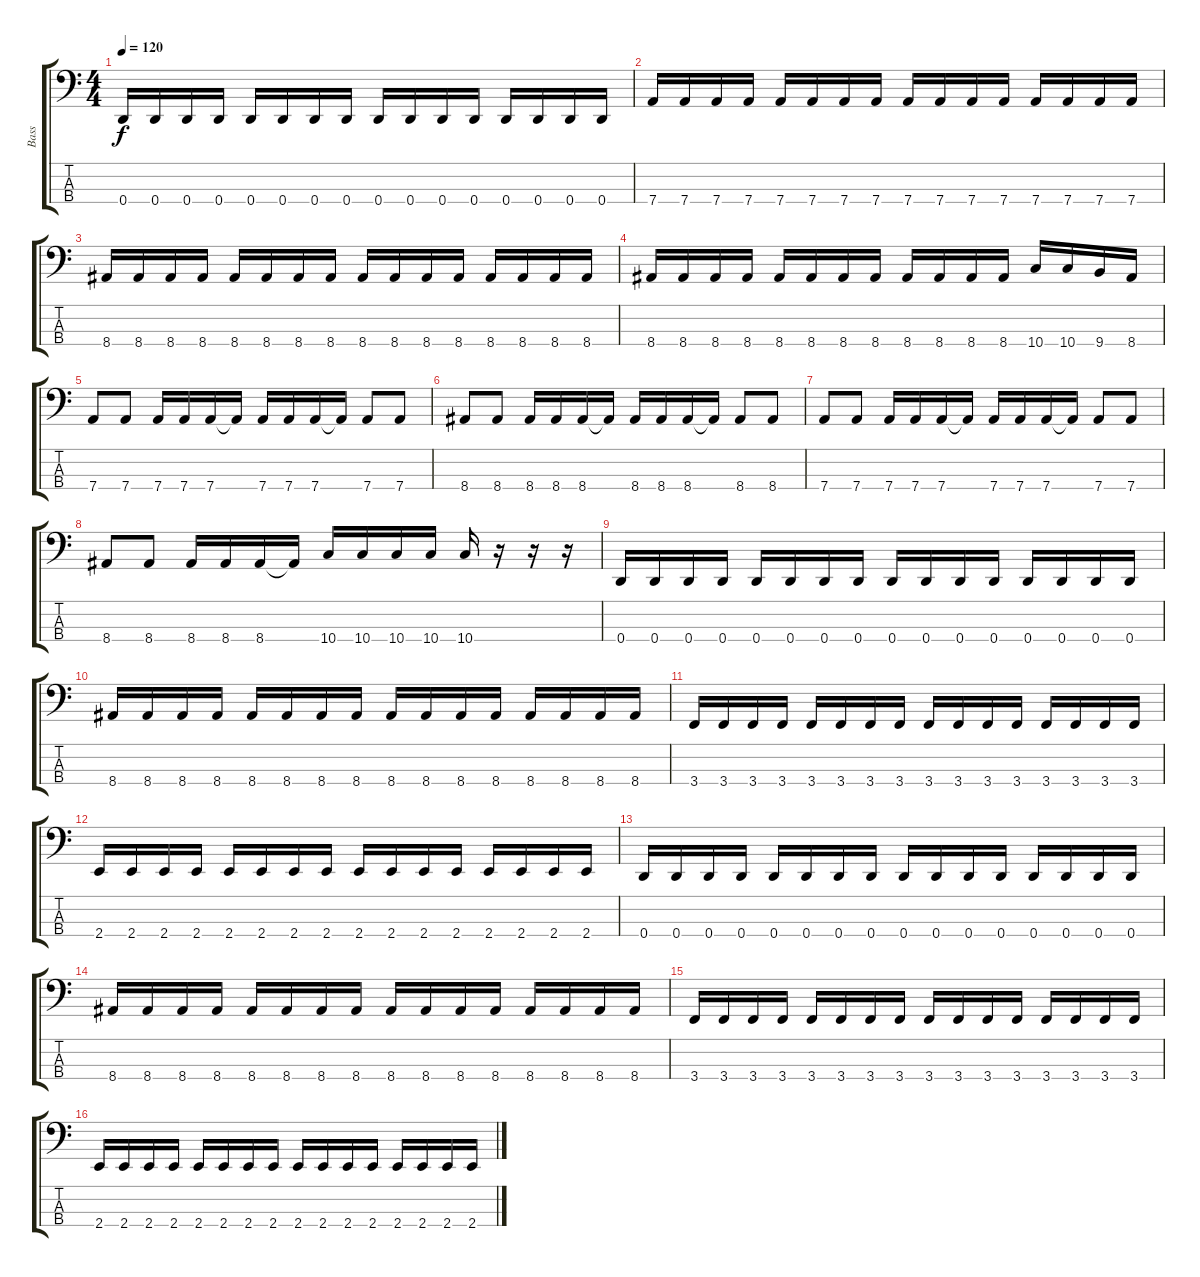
\track ("Bass" "Bass") {instrument electricbassfinger}
\staff {score tabs}
\tuning (G2 D2 A1 D1) {hide}
\ts (4 4)
\tempo 120
\clef f4
\ks c
0.4.16{dy f} 0.4.16 0.4.16 0.4.16 0.4.16 0.4.16 0.4.16 0.4.16 0.4.16 0.4.16 0.4.16 0.4.16 0.4.16 0.4.16 0.4.16 0.4.16 |
7.4.16 7.4.16 7.4.16 7.4.16 7.4.16 7.4.16 7.4.16 7.4.16 7.4.16 7.4.16 7.4.16 7.4.16 7.4.16 7.4.16 7.4.16 7.4.16 |
8.4.16 8.4.16 8.4.16 8.4.16 8.4.16 8.4.16 8.4.16 8.4.16 8.4.16 8.4.16 8.4.16 8.4.16 8.4.16 8.4.16 8.4.16 8.4.16 |
8.4.16 8.4.16 8.4.16 8.4.16 8.4.16 8.4.16 8.4.16 8.4.16 8.4.16 8.4.16 8.4.16 8.4.16 10.4.16 10.4.16 9.4.16 8.4.16 |
7.4.8 7.4.8 7.4.16 7.4.16 7.4.16 7.4{t}.16 7.4.16 7.4.16 7.4.16 7.4{t}.16 7.4.8 7.4.8 |
8.4.8 8.4.8 8.4.16 8.4.16 8.4.16 8.4{t}.16 8.4.16 8.4.16 8.4.16 8.4{t}.16 8.4.8 8.4.8 |
7.4.8 7.4.8 7.4.16 7.4.16 7.4.16 7.4{t}.16 7.4.16 7.4.16 7.4.16 7.4{t}.16 7.4.8 7.4.8 |
8.4.8 8.4.8 8.4.16 8.4.16 8.4.16 8.4{t}.16 10.4.16 10.4.16 10.4.16 10.4.16 10.4.16 r.16 r.16 r.16 |
0.4.16 0.4.16 0.4.16 0.4.16 0.4.16 0.4.16 0.4.16 0.4.16 0.4.16 0.4.16 0.4.16 0.4.16 0.4.16 0.4.16 0.4.16 0.4.16 |
8.4.16 8.4.16 8.4.16 8.4.16 8.4.16 8.4.16 8.4.16 8.4.16 8.4.16 8.4.16 8.4.16 8.4.16 8.4.16 8.4.16 8.4.16 8.4.16 |
3.4.16 3.4.16 3.4.16 3.4.16 3.4.16 3.4.16 3.4.16 3.4.16 3.4.16 3.4.16 3.4.16 3.4.16 3.4.16 3.4.16 3.4.16 3.4.16 |
2.4.16 2.4.16 2.4.16 2.4.16 2.4.16 2.4.16 2.4.16 2.4.16 2.4.16 2.4.16 2.4.16 2.4.16 2.4.16 2.4.16 2.4.16 2.4.16 |
0.4.16 0.4.16 0.4.16 0.4.16 0.4.16 0.4.16 0.4.16 0.4.16 0.4.16 0.4.16 0.4.16 0.4.16 0.4.16 0.4.16 0.4.16 0.4.16 |
8.4.16 8.4.16 8.4.16 8.4.16 8.4.16 8.4.16 8.4.16 8.4.16 8.4.16 8.4.16 8.4.16 8.4.16 8.4.16 8.4.16 8.4.16 8.4.16 |
3.4.16 3.4.16 3.4.16 3.4.16 3.4.16 3.4.16 3.4.16 3.4.16 3.4.16 3.4.16 3.4.16 3.4.16 3.4.16 3.4.16 3.4.16 3.4.16 |
2.4.16 2.4.16 2.4.16 2.4.16 2.4.16 2.4.16 2.4.16 2.4.16 2.4.16 2.4.16 2.4.16 2.4.16 2.4.16 2.4.16 2.4.16 2.4.16
